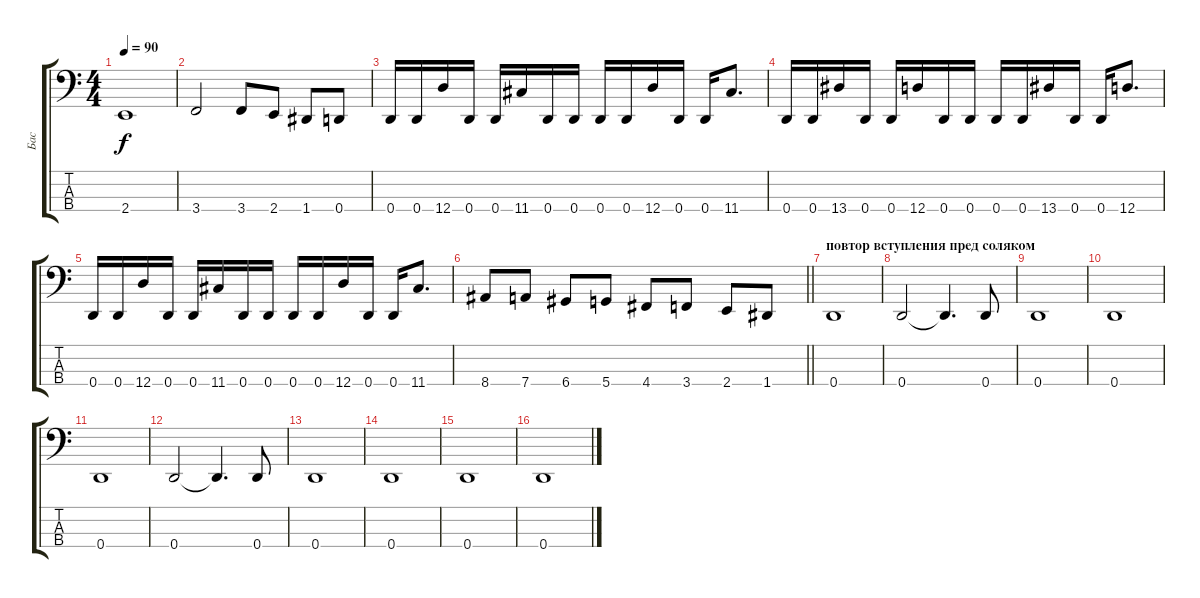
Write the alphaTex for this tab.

\track ("Бас" "Бас") {instrument electricbasspick}
\staff {score tabs}
\tuning (G2 D2 A1 D1) {hide}
\ts (4 4)
\tempo 90
\clef f4
\ks c
2.4.1{dy f} |
3.4.2 3.4.8 2.4.8 1.4.8 0.4.8 |
0.4.16 0.4.16 12.4.16 0.4.16 0.4.16 11.4.16 0.4.16 0.4.16 0.4.16 0.4.16 12.4.16 0.4.16 0.4.16 11.4.8{d} |
0.4.16 0.4.16 13.4.16 0.4.16 0.4.16 12.4.16 0.4.16 0.4.16 0.4.16 0.4.16 13.4.16 0.4.16 0.4.16 12.4.8{d} |
0.4.16 0.4.16 12.4.16 0.4.16 0.4.16 11.4.16 0.4.16 0.4.16 0.4.16 0.4.16 12.4.16 0.4.16 0.4.16 11.4.8{d} |
\barLineRight lightlight
8.4.8 7.4.8 6.4.8 5.4.8 4.4.8 3.4.8 2.4.8 1.4.8 |
\section ("" "повтор вступления пред соляком")
0.4.1 |
0.4.2 0.4{t}.4{d} 0.4.8 |
0.4.1 |
0.4.1 |
0.4.1 |
0.4.2 0.4{t}.4{d} 0.4.8 |
0.4.1 |
0.4.1 |
0.4.1 |
0.4.1
